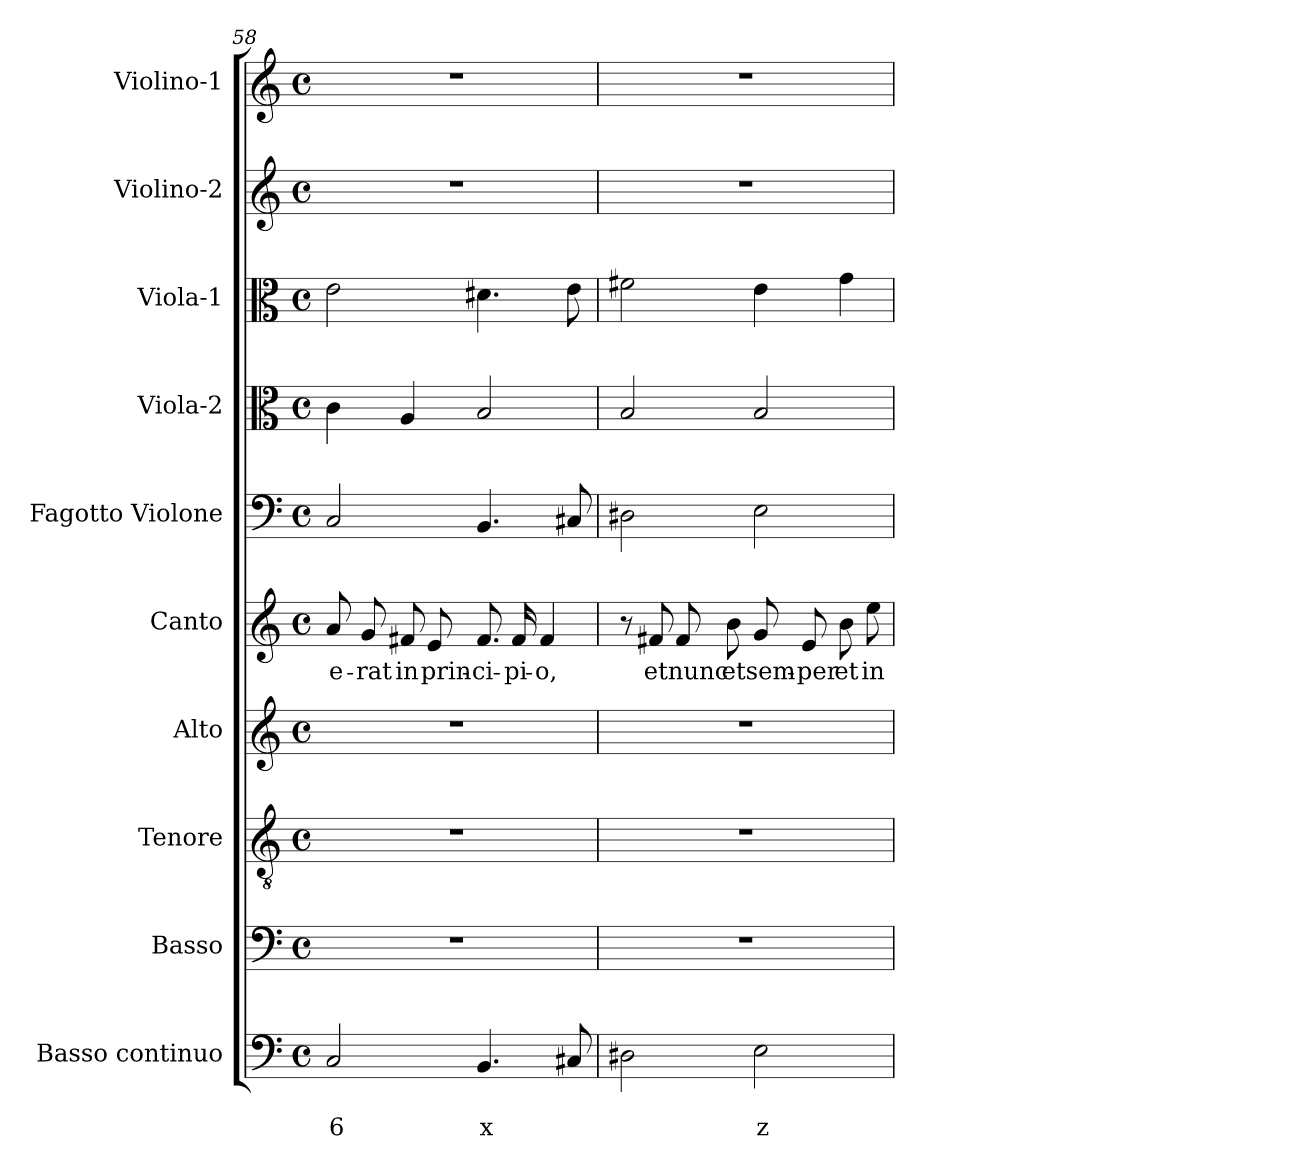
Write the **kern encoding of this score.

**kern	**text	**text	**kern	**kern	**kern	**kern	**text	**kern	**kern	**kern	**kern	**kern
*part10	*part10	*part10	*part9	*part8	*part7	*part6	*part6	*part5	*part4	*part3	*part2	*part1
*staff10	*staff10	*staff10	*staff9	*staff8	*staff7	*staff6	*staff6	*staff5	*staff4	*staff3	*staff2	*staff1
*I"Basso continuo	*	*	*I"Basso	*I"Tenore	*I"Alto	*I"Canto	*	*I"Fagotto Violone	*I"Viola-2	*I"Viola-1	*I"Violino-2	*I"Violino-1
*clefF4	*	*	*clefF4	*clefGv2	*clefG2	*clefG2	*	*clefF4	*clefC3	*clefC3	*clefG2	*clefG2
*k[]	*	*	*k[]	*k[]	*k[]	*k[]	*	*k[]	*k[]	*k[]	*k[]	*k[]
*C:	*	*	*C:	*C:	*C:	*C:	*	*C:	*C:	*C:	*C:	*C:
*M4/4	*	*	*M4/4	*M4/4	*M4/4	*M4/4	*	*M4/4	*M4/4	*M4/4	*M4/4	*M4/4
*met(c)	*	*	*met(c)	*met(c)	*met(c)	*met(c)	*	*met(c)	*met(c)	*met(c)	*met(c)	*met(c)
=58	=58	=58	=58	=58	=58	=58	=58	=58	=58	=58	=58	=58
!	!	!LO:LY:b	!	!	!	!	!	!	!	!	!	!
!	!	!	!	!	!	!	!LO:LY:b	!	!	!	!	!
2C/	.	6	1r	1r	1r	8a/	e-	2C/	4c\	2e\	1r	1r
!	!	!	!	!	!	!	!LO:LY:b	!	!	!	!	!
.	.	.	.	.	.	8g/	-rat	.	.	.	.	.
!	!	!	!	!	!	!	!LO:LY:b	!	!	!	!	!
.	.	.	.	.	.	8f#X/	in	.	4A/	.	.	.
!	!	!	!	!	!	!	!LO:LY:b	!	!	!	!	!
.	.	.	.	.	.	8e/	prin-	.	.	.	.	.
!	!	!LO:LY:b	!	!	!	!	!	!	!	!	!	!
!	!	!	!	!	!	!	!LO:LY:b	!	!	!	!	!
4.BB/	.	x	.	.	.	8.f#/	-ci-	4.BB/	2B/	4.d#X\	.	.
!	!	!	!	!	!	!	!LO:LY:b	!	!	!	!	!
.	.	.	.	.	.	16f#/	-pi-	.	.	.	.	.
!	!	!	!	!	!	!	!LO:LY:b	!	!	!	!	!
.	.	.	.	.	.	4f#/	-o,	.	.	.	.	.
8C#X/	.	.	.	.	.	.	.	8C#X/	.	8e\	.	.
=59	=59	=59	=59	=59	=59	=59	=59	=59	=59	=59	=59	=59
2D#X\	.	.	1r	1r	1r	8r	.	2D#X\	2B/	2f#X\	1r	1r
!	!	!	!	!	!	!	!LO:LY:b	!	!	!	!	!
.	.	.	.	.	.	8f#X/	et	.	.	.	.	.
!	!	!	!	!	!	!	!LO:LY:b	!	!	!	!	!
.	.	.	.	.	.	8f#/	nunc	.	.	.	.	.
!	!	!	!	!	!	!	!LO:LY:b	!	!	!	!	!
.	.	.	.	.	.	8b\	et	.	.	.	.	.
!	!	!LO:LY:b	!	!	!	!	!	!	!	!	!	!
!	!	!	!	!	!	!	!LO:LY:b	!	!	!	!	!
2E\	.	z	.	.	.	8g/	sem-	2E\	2B/	4e\	.	.
!	!	!	!	!	!	!	!LO:LY:b	!	!	!	!	!
.	.	.	.	.	.	8e/	-per	.	.	.	.	.
!	!	!	!	!	!	!	!LO:LY:b	!	!	!	!	!
.	.	.	.	.	.	8b\	et	.	.	4g\	.	.
!	!	!	!	!	!	!	!LO:LY:b	!	!	!	!	!
.	.	.	.	.	.	8ee\	in	.	.	.	.	.
=	=	=	=	=	=	=	=	=	=	=	=	=
*-	*-	*-	*-	*-	*-	*-	*-	*-	*-	*-	*-	*-
